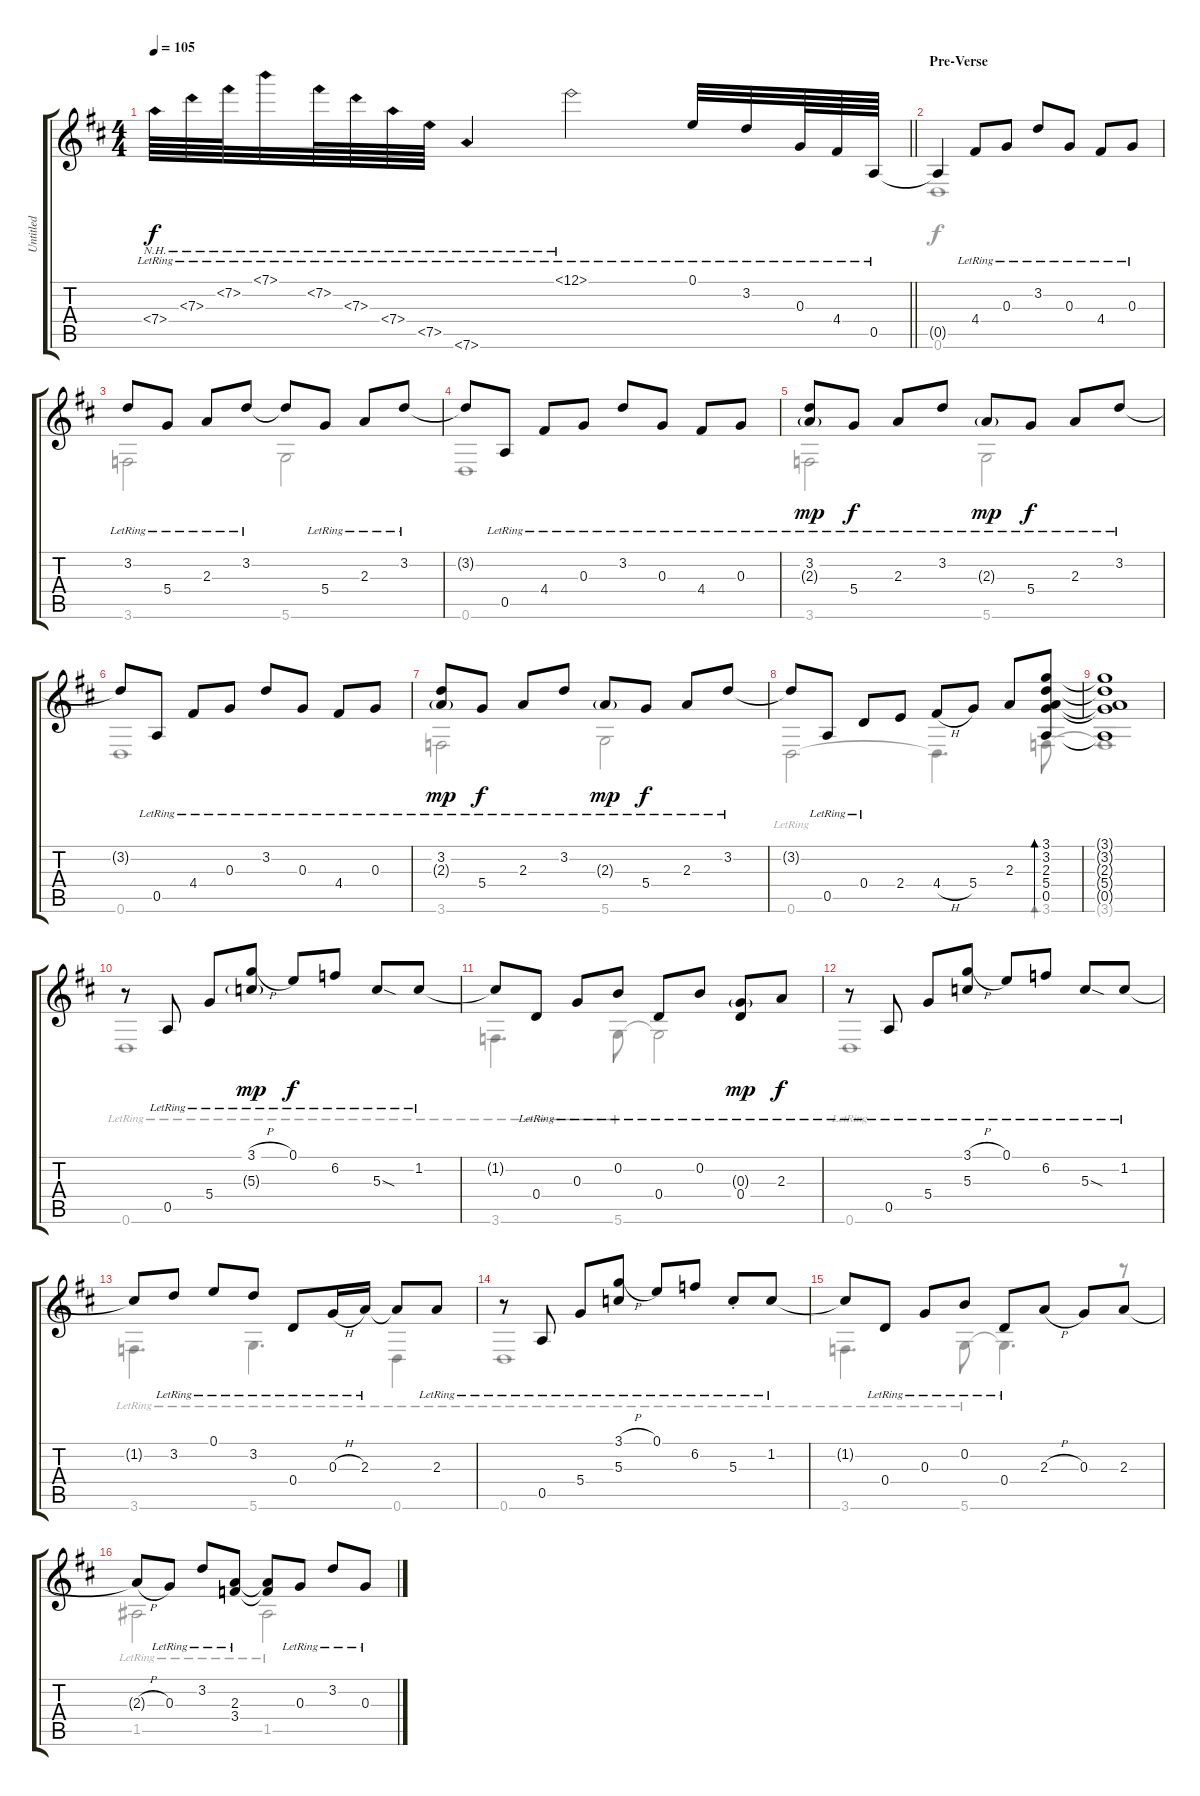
\track ("Untitled" "Untitled") {instrument acousticguitarsteel}
\staff {score tabs}
\tuning (E4 B3 G3 D3 A2 D2) {hide}
\voice
\ts (4 4)
\tempo 105
\clef g2
\barLineRight lightlight
\ks d
7.4{nh lr}.64{dy f instrument acousticguitarsteel} 7.3{nh lr}.64 7.2{nh lr}.64 7.1{nh lr}.32 7.2{nh lr}.64 7.3{nh lr}.64 7.4{nh lr}.64 7.5{nh lr}.64 7.6{nh lr}.4 12.1{nh lr}.2 0.1{lr}.32 3.2{lr}.32 0.3{lr}.64 4.4{lr}.64 0.5{lr}.64 |
\section ("" "Pre-Verse")
0.5{t}.4 4.4{lr}.8 0.3{lr}.8 3.2{lr}.8 0.3{lr}.8 4.4{lr}.8 0.3{lr}.8 |
3.2{lr}.8 5.4{lr}.8 2.3{lr}.8 3.2{lr}.8 3.2{t}.8 5.4{lr}.8 2.3{lr}.8 3.2{lr}.8 |
3.2{t}.8 0.5{lr}.8 4.4{lr}.8 0.3{lr}.8 3.2{lr}.8 0.3{lr}.8 4.4{lr}.8 0.3{lr}.8 |
(3.2{lr} 2.3{g lr}).8{dy mp} 5.4{lr}.8{dy f} 2.3{lr}.8 3.2{lr}.8 2.3{g lr}.8{dy mp} 5.4{lr}.8{dy f} 2.3{lr}.8 3.2{lr}.8 |
3.2{t}.8 0.5{lr}.8 4.4{lr}.8 0.3{lr}.8 3.2{lr}.8 0.3{lr}.8 4.4{lr}.8 0.3{lr}.8 |
(3.2{lr} 2.3{g lr}).8{dy mp} 5.4{lr}.8{dy f} 2.3{lr}.8 3.2{lr}.8 2.3{g lr}.8{dy mp} 5.4{lr}.8{dy f} 2.3{lr}.8 3.2{lr}.8 |
3.2{t}.8 0.5{lr}.8 0.4{lr}.8 2.4.8 4.4{h}.8 5.4.8 2.3.8 (3.1 3.2 2.3 5.4 0.5).8{bd 30} |
(3.1{t} 3.2{t} 2.3{t} 5.4{t} 0.5{t}).1 |
r.8 0.5{lr}.8 5.4{lr}.8 (3.1{h lr} 5.3{g lr}).8{dy mp} 0.1{lr}.8{dy f} 6.2{lr}.8 5.3{sod lr}.8 1.2{lr}.8 |
1.2{t}.8 0.4{lr}.8 0.3{lr}.8 0.2{lr}.8 0.4{lr}.8 0.2{lr}.8 (0.3{g lr} 0.4{lr}).8{dy mp} 2.3{lr}.8{dy f} |
r.8 0.5{lr}.8 5.4{lr}.8 (3.1{h lr} 5.3{lr}).8 0.1{lr}.8 6.2{lr}.8 5.3{sod lr}.8 1.2{lr}.8 |
1.2{t}.8 3.2{lr}.8 0.1{lr}.8 3.2{lr}.8 0.4{lr}.8 0.3{h lr}.16 2.3{lr}.16 2.3{t}.8 2.3{lr}.8 |
r.8 0.5{lr}.8 5.4{lr}.8 (3.1{h lr} 5.3{lr}).8 0.1{lr}.8 6.2{lr}.8 5.3{st lr}.8 1.2{lr}.8 |
1.2{t}.8 0.4{lr}.8 0.3{lr}.8 0.2{lr}.8 0.4{lr}.8 2.3{h}.8 0.3.8 2.3.8 |
2.3{h t}.8 0.3{lr}.8 3.2{lr}.8 (2.3{lr} 3.4{lr}).8 (2.3{t} 3.4{t}).8 0.3{lr}.8 3.2{lr}.8 0.3{lr}.8
\voice
\clef g2
\ottava regular
\simile none
\barLineRight lightlight
\ks d
|
0.6.1 |
3.6.2 5.6.2 |
0.6.1 |
3.6.2 5.6.2 |
0.6.1 |
3.6.2 5.6.2 |
0.6{lr}.2 0.6{t}.4{d} 3.6.8{bd 30} |
3.6{t}.1 |
0.6{lr}.1 |
3.6{lr}.4{d} 5.6{lr}.8 5.6{t}.2 |
0.6{lr}.1 |
3.6{lr}.4{d} 5.6{lr}.4{d} 0.6{lr}.4 |
0.6{lr}.1 |
3.6{lr}.4{d} 5.6{lr}.8 5.6{t}.4{d} r.8 |
1.5{lr}.2 1.5{lr}.2
